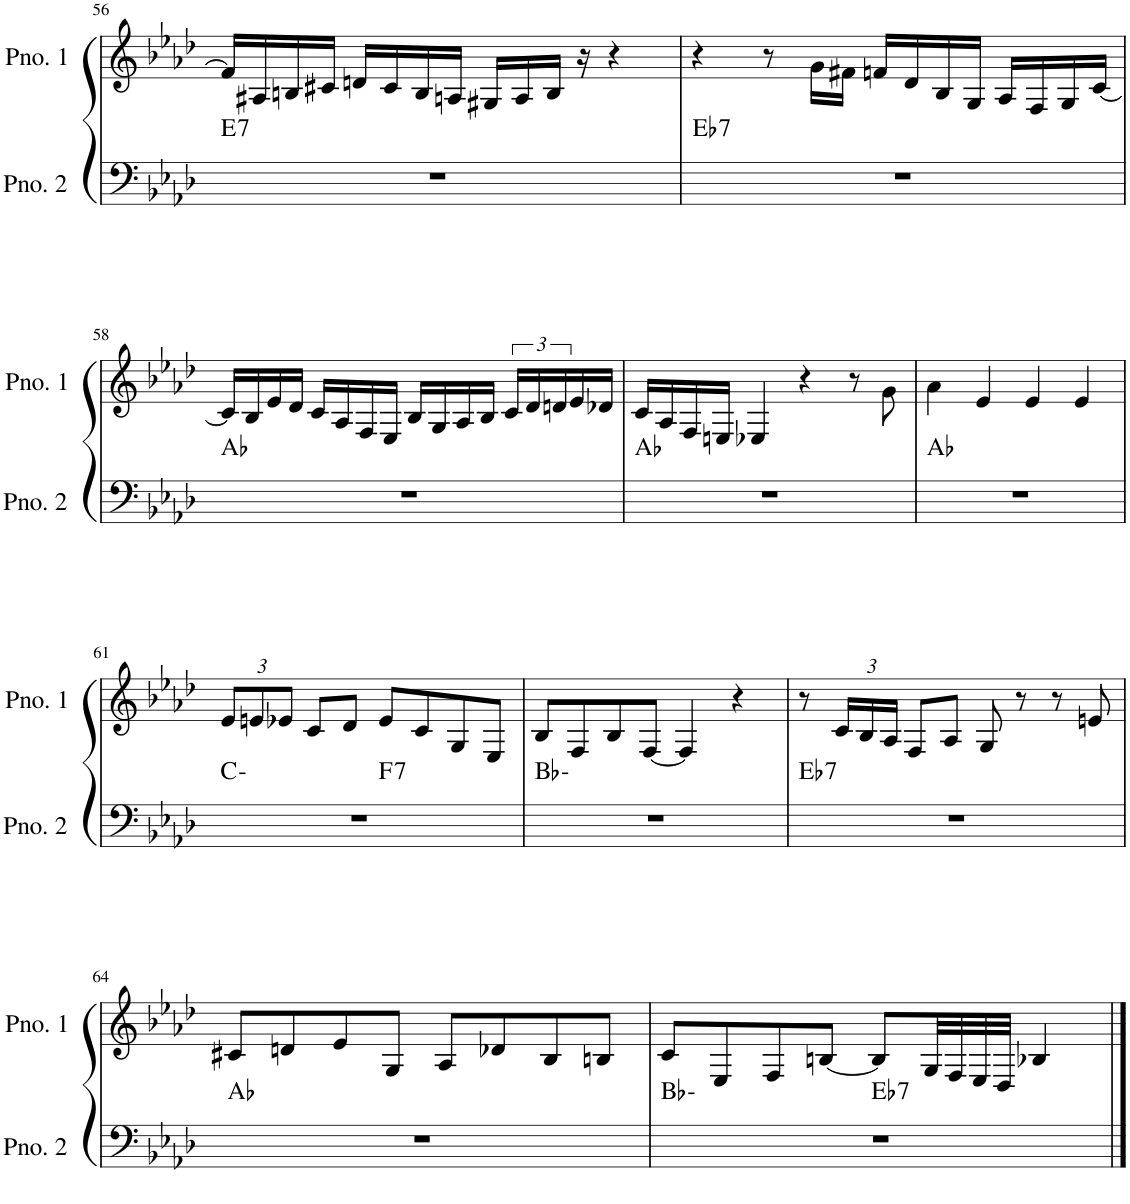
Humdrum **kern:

**kern	**harte	**kern
*part2	*part2	*part1
*staff2	*	*staff1
*I"ピアノ 2	*	*I"ピアノ 1
!!LO:PB:g=z
*clefF4	*	*clefG2
*k[b-e-a-d-]	*	*k[b-e-a-d-]
*M4/4	*	*M4/4
=56	=56	=56
!	!LO:H:kt=7	!
1r	E:7	16f#/LL]
.	.	16A#X/
.	.	16Bn/
.	.	16c#X/JJ
.	.	16dn/LL
.	.	16c#/
.	.	16B/
.	.	16An/JJ
.	.	16G#X/LL
.	.	16A/
.	.	16B/JJ
.	.	16r
.	.	4r
=57	=57	=57
!	!LO:H:kt=7	!
1r	Eb:7	4r
.	.	8r
.	.	16g\LL
.	.	16f#X\JJ
.	.	16fn/LL
.	.	16d-/
.	.	16B-/
.	.	16G/JJ
.	.	16A-/LL
.	.	16F/
.	.	16G/
.	.	[16c/JJ
!!LO:LB:g=z
=58	=58	=58
1r	Ab:maj	16c/LL]
.	.	16B-/
.	.	16e-/
.	.	16d-/JJ
.	.	16c/LL
.	.	16A-/
.	.	16F/
.	.	16E-/JJ
.	.	16B-/LL
.	.	16G/
.	.	16A-/
.	.	16B-/JJ
.	.	24c/LL
.	.	24d-/
.	.	24dn/
.	.	16e-/
.	.	16d-X/JJ
=59	=59	=59
1r	Ab:maj	16c/LL
.	.	16A-/
.	.	16F/
.	.	16En/JJ
.	.	4E-X/
.	.	4r
.	.	8r
.	.	8g\
=60	=60	=60
1r	Ab:maj	4a-\
.	.	4e-/
.	.	4e-/
.	.	4e-/
!!LO:LB:g=z
=61	=61	=61
*	*	*Xbrackettup
*^	*	*
1r	2ryy	C:min	12e-/L
.	.	.	12en/
.	.	.	12e-X/J
.	.	.	8c/L
.	.	.	8d-/J
!	!	!LO:H:kt=7	!
.	2ryy	F:7	8e-/L
.	.	.	8c/
.	.	.	8G/
.	.	.	8E-/J
*v	*v	*	*
=62	=62	=62
1r	Bb:min	8B-/L
.	.	8F/
.	.	8B-/
.	.	[8F/J
.	.	4F/]
.	.	4r
=63	=63	=63
!	!LO:H:kt=7	!
1r	Eb:7	8r
.	.	24c/LL
.	.	24B-/
.	.	24A-/JJ
.	.	8F/L
.	.	8A-/J
.	.	8G/
.	.	8r
.	.	8r
.	.	8en/
!!LO:LB:g=z
=64	=64	=64
1r	Ab:maj	8c#X/L
.	.	8dn/
.	.	8e-/
.	.	8G/J
.	.	8A-/L
.	.	8d-X/
.	.	8B-/
.	.	8Bn/J
=65	=65	=65
*^	*	*
1r	2ryy	Bb:min	8c/L
.	.	.	8E-/
.	.	.	8F/
.	.	.	[8Bn/J
!	!	!LO:H:kt=7	!
.	2ryy	Eb:7	8B/L]
.	.	.	32G/LL
.	.	.	32F/
.	.	.	32E-/
.	.	.	32D-/JJJ
.	.	.	4B-X/
*v	*v	*	*
==	==	==
*-	*-	*-
